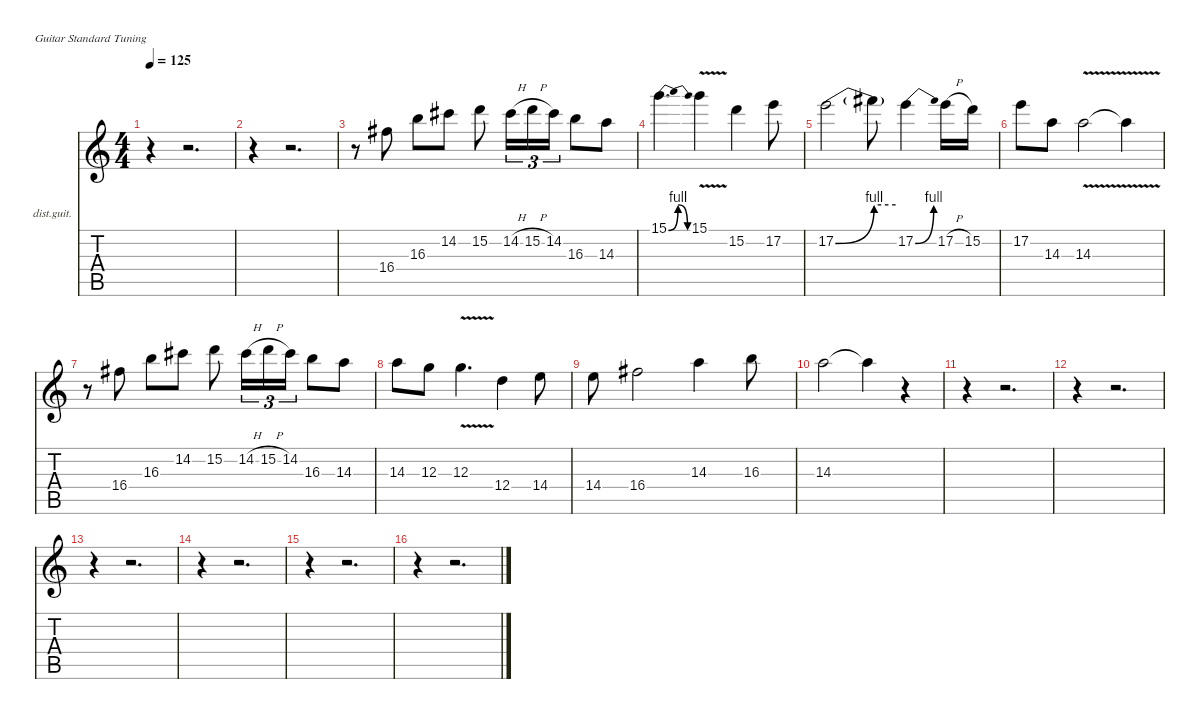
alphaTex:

\defaultSystemsLayout 4
\hideDynamics
\bracketExtendMode nobrackets
\firstSystemTrackNameOrientation horizontal
\otherSystemsTrackNameOrientation horizontal
\track ("Vinnie Moore" "dist.guit.") {instrument distortionguitar}
\staff {score tabs}
\tuning (E4 B3 G3 D3 A2 E2)
\ts (4 4)
\beaming (8 2 2 2 2)
\tempo 125
\clef g2
\ks c
r.4{dy f instrument distortionguitar} r.2{d} |
r.4 r.2{d} |
r.8 16.4{acc #}.8 16.3.8 14.2{acc #}.8 15.2.8 14.2{h acc #}.16{tu (3 2)} 15.2{h}.16{tu (3 2)} 14.2{acc #}.16{tu (3 2)} 16.3.8 14.3.8 |
15.1{be (bendrelease 0 0 15 4 45 4 60 0)}.4{d} 15.1{v}.4 15.2.4 17.2.8 |
17.2{be (bend 0 0 60 4)}.2 17.2{be (hold 0 4 60 4) t}.8 17.2{be (bend 0 0 30 4)}.4 17.2{h}.16 15.2.16 |
17.2.8 14.3.8 14.3{v}.2 14.3{v t}.4 |
r.8 16.4{acc #}.8 16.3.8 14.2{acc #}.8 15.2.8 14.2{h acc #}.16{tu (3 2)} 15.2{h}.16{tu (3 2)} 14.2{acc #}.16{tu (3 2)} 16.3.8 14.3.8 |
14.3.8 12.3.8 12.3{v}.4{d} 12.4.4 14.4.8 |
14.4.8 16.4{acc #}.2 14.3.4 16.3.8 |
14.3.2 14.3{t}.4 r.4 |
r.4 r.2{d} |
r.4 r.2{d} |
r.4 r.2{d} |
r.4 r.2{d} |
r.4 r.2{d} |
r.4 r.2{d}
